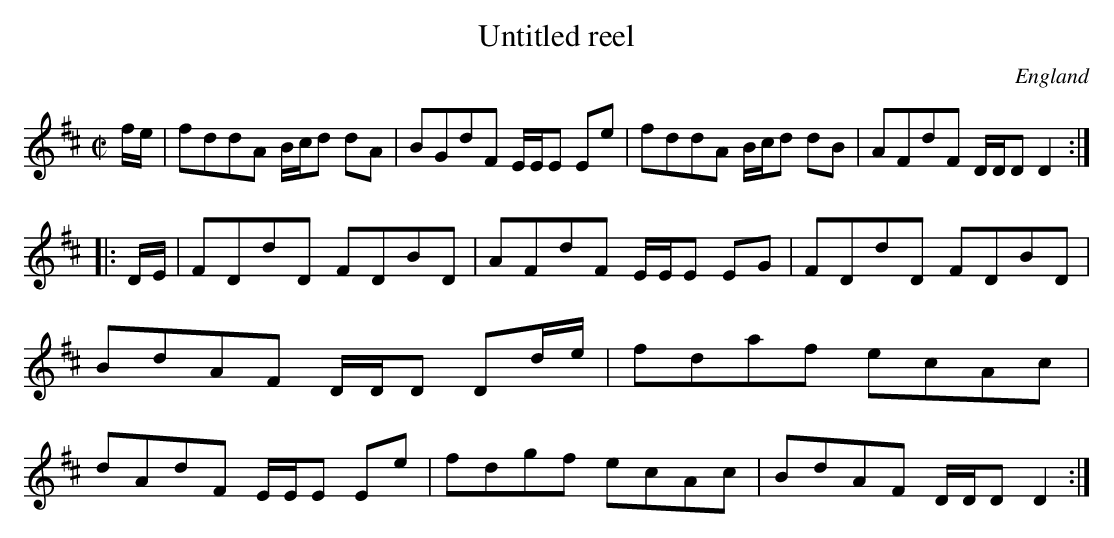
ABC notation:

X:1
T:Untitled reel
O:England
M:C|
K:D
f/2e/2|fddA B/2c/2d dA|BGdF E/2E/2E Ee|\
fddA B/2c/2d dB|AFdF D/2D/2D D2:|
|:D/2E/2|FDdD FDBD|AFdF E/2E/2E EG|\
FDdD FDBD|BdAF D/2D/2D Dd/2e/2|\
fdaf ecAc|dAdF E/2E/2E Ee|\
fdgf ecAc|BdAF D/2D/2D D2:|
